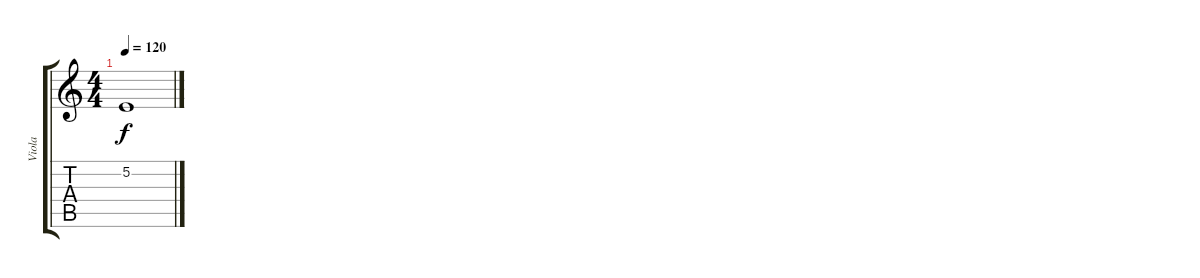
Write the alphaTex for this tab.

\track ("Viola" "Viola") {instrument viola}
\staff {score tabs}
\tuning (E4 B3 G3 D3 A2 E2) {hide}
\ts (4 4)
\tempo 120
\clef g2
\ks c
5.2.1{dy f}
